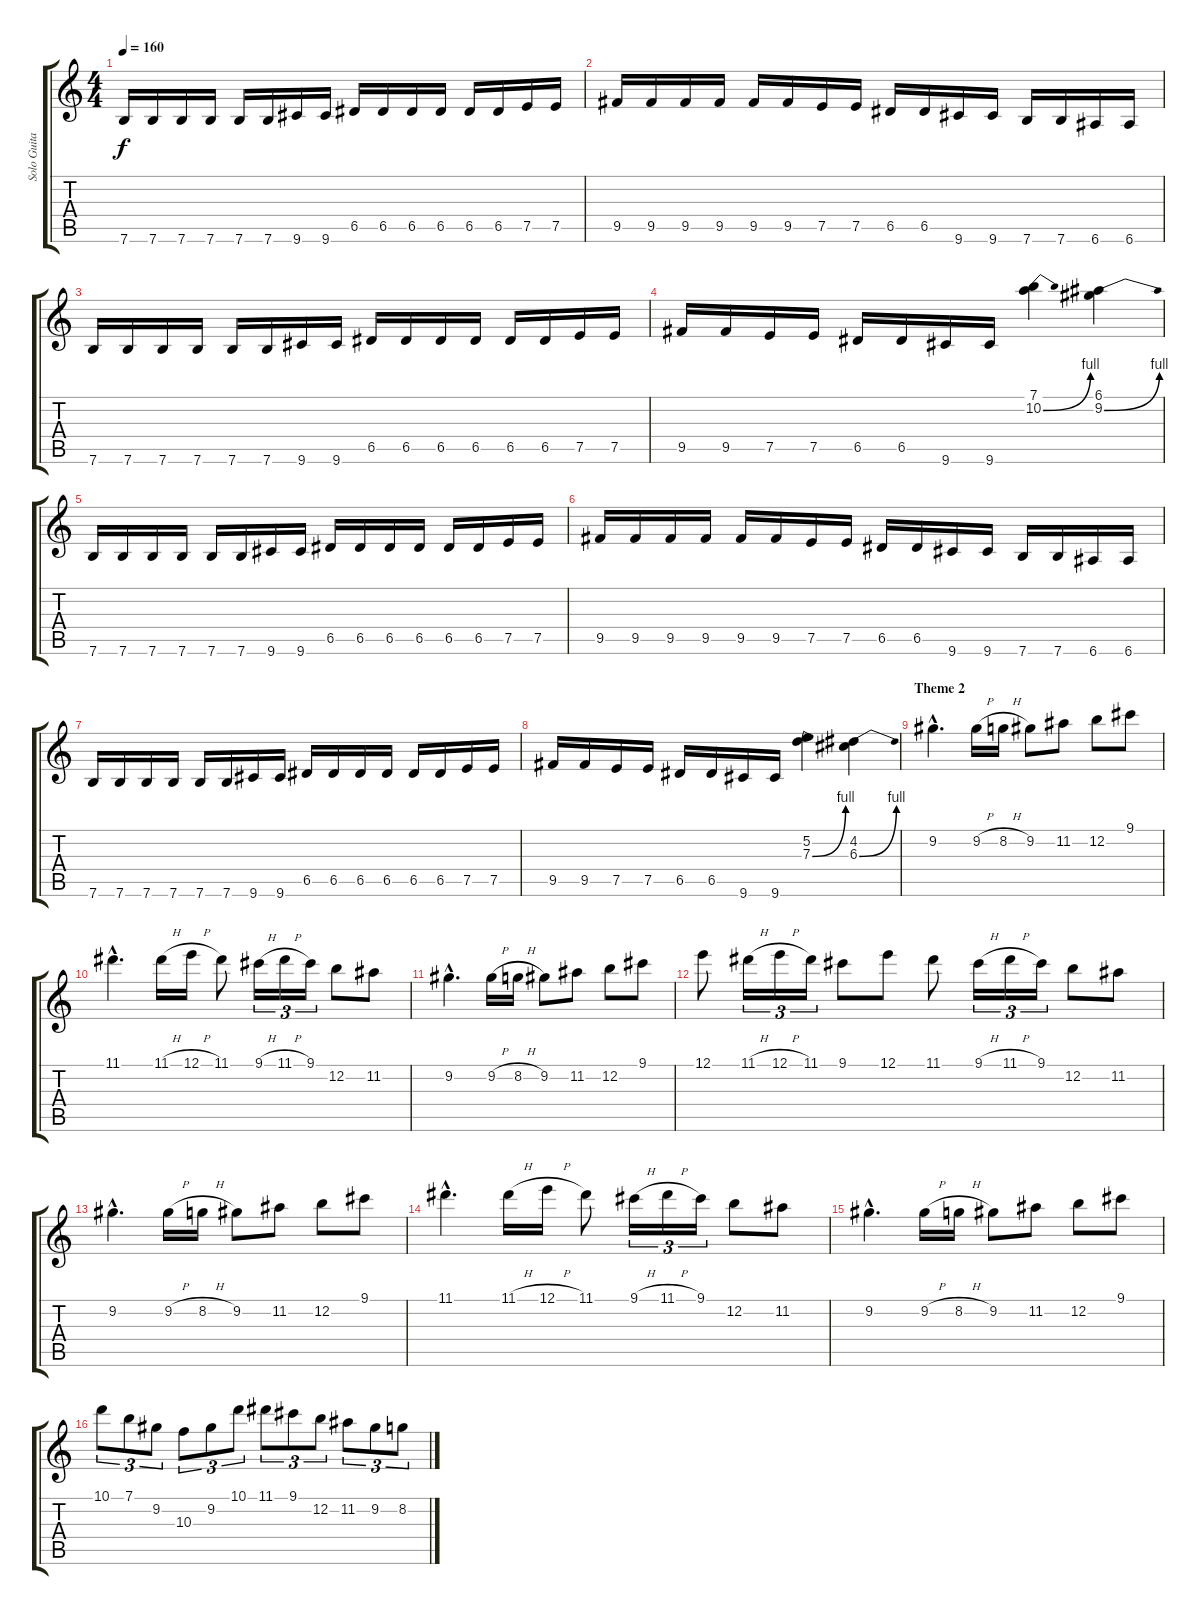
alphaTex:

\track ("Solo Guitar" "Solo Guita") {instrument distortionguitar}
\staff {score tabs}
\tuning (E4 B3 G3 D3 A2 E2) {hide}
\ts (4 4)
\tempo 160
\clef g2
\ks c
7.6.16{dy f} 7.6.16 7.6.16 7.6.16 7.6.16 7.6.16 9.6.16 9.6.16 6.5.16 6.5.16 6.5.16 6.5.16 6.5.16 6.5.16 7.5.16 7.5.16 |
9.5.16 9.5.16 9.5.16 9.5.16 9.5.16 9.5.16 7.5.16 7.5.16 6.5.16 6.5.16 9.6.16 9.6.16 7.6.16 7.6.16 6.6.16 6.6.16 |
7.6.16 7.6.16 7.6.16 7.6.16 7.6.16 7.6.16 9.6.16 9.6.16 6.5.16 6.5.16 6.5.16 6.5.16 6.5.16 6.5.16 7.5.16 7.5.16 |
9.5.16 9.5.16 7.5.16 7.5.16 6.5.16 6.5.16 9.6.16 9.6.16 (7.1 10.2{be (bend 0 0 60 4)}).4 (6.1 9.2{be (bend 0 0 60 4)}).4 |
7.6.16 7.6.16 7.6.16 7.6.16 7.6.16 7.6.16 9.6.16 9.6.16 6.5.16 6.5.16 6.5.16 6.5.16 6.5.16 6.5.16 7.5.16 7.5.16 |
9.5.16 9.5.16 9.5.16 9.5.16 9.5.16 9.5.16 7.5.16 7.5.16 6.5.16 6.5.16 9.6.16 9.6.16 7.6.16 7.6.16 6.6.16 6.6.16 |
7.6.16 7.6.16 7.6.16 7.6.16 7.6.16 7.6.16 9.6.16 9.6.16 6.5.16 6.5.16 6.5.16 6.5.16 6.5.16 6.5.16 7.5.16 7.5.16 |
9.5.16 9.5.16 7.5.16 7.5.16 6.5.16 6.5.16 9.6.16 9.6.16 (5.2 7.3{be (bend 0 0 60 4)}).4 (4.2 6.3{be (bend 0 0 60 4)}).4 |
\section ("" "Theme 2")
9.2{hac}.4{d} 9.2{h}.16 8.2{h}.16 9.2.8 11.2.8 12.2.8 9.1.8 |
11.1{hac}.4{d} 11.1{h}.16 12.1{h}.16 11.1.8 9.1{h}.16{tu (3 2)} 11.1{h}.16{tu (3 2)} 9.1.16{tu (3 2)} 12.2.8 11.2.8 |
9.2{hac}.4{d} 9.2{h}.16 8.2{h}.16 9.2.8 11.2.8 12.2.8 9.1.8 |
12.1.8 11.1{h}.16{tu (3 2)} 12.1{h}.16{tu (3 2)} 11.1.16{tu (3 2)} 9.1.8 12.1.8 11.1.8 9.1{h}.16{tu (3 2)} 11.1{h}.16{tu (3 2)} 9.1.16{tu (3 2)} 12.2.8 11.2.8 |
9.2{hac}.4{d} 9.2{h}.16 8.2{h}.16 9.2.8 11.2.8 12.2.8 9.1.8 |
11.1{hac}.4{d} 11.1{h}.16 12.1{h}.16 11.1.8 9.1{h}.16{tu (3 2)} 11.1{h}.16{tu (3 2)} 9.1.16{tu (3 2)} 12.2.8 11.2.8 |
9.2{hac}.4{d} 9.2{h}.16 8.2{h}.16 9.2.8 11.2.8 12.2.8 9.1.8 |
10.1.8{tu (3 2)} 7.1.8{tu (3 2)} 9.2.8{tu (3 2)} 10.3.8{tu (3 2)} 9.2.8{tu (3 2)} 10.1.8{tu (3 2)} 11.1.8{tu (3 2)} 9.1.8{tu (3 2)} 12.2.8{tu (3 2)} 11.2.8{tu (3 2)} 9.2.8{tu (3 2)} 8.2.8{tu (3 2)}
